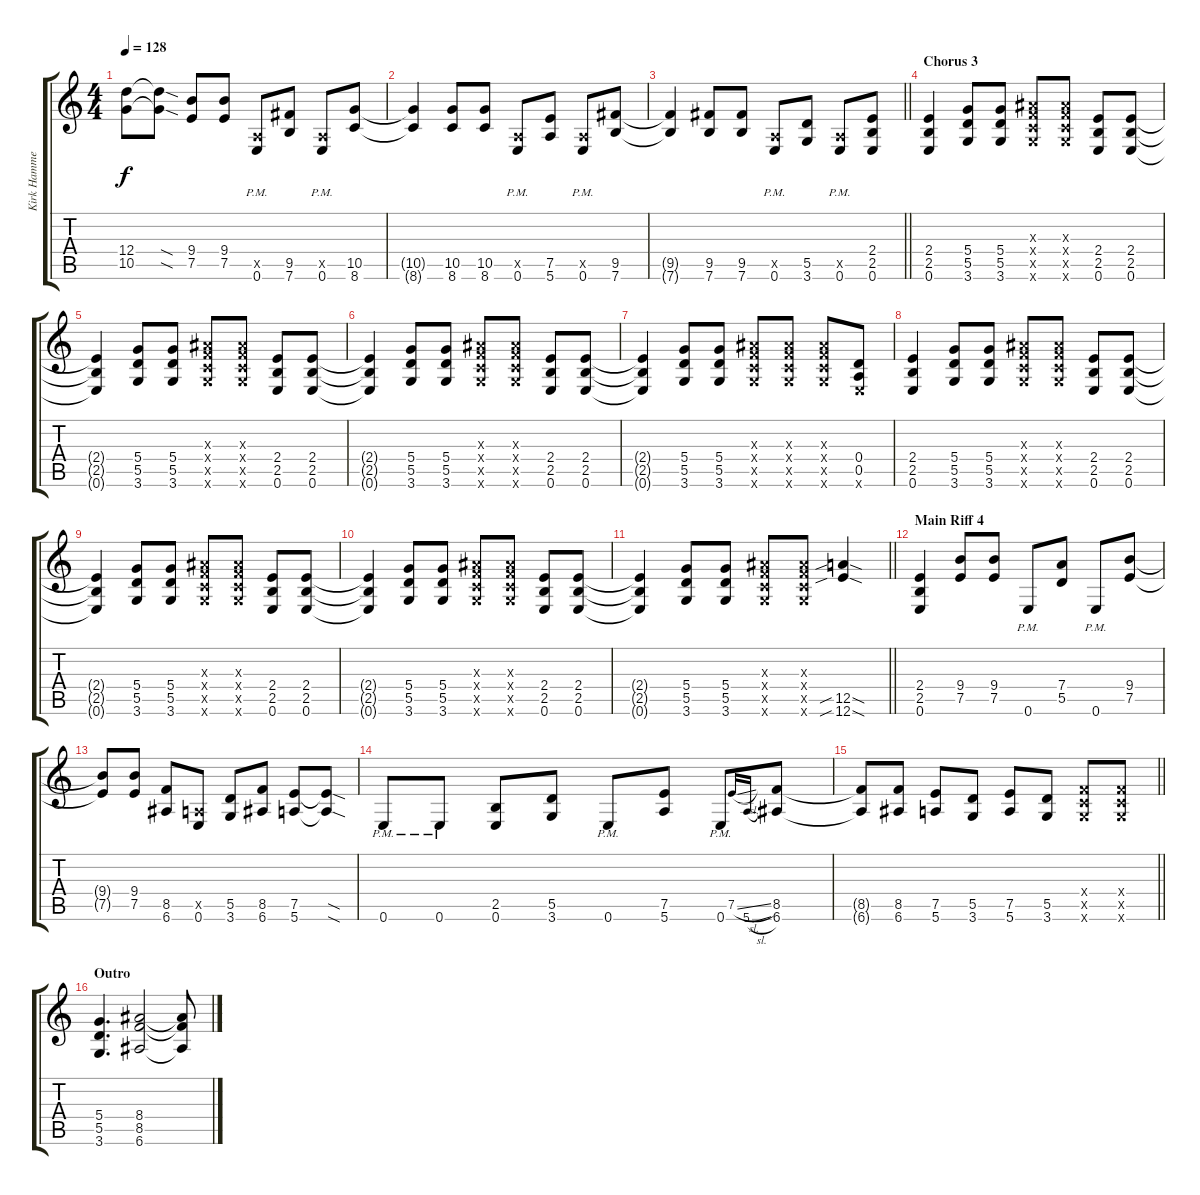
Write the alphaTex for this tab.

\track ("Kirk Hammett (Guitar Lead)" "Kirk Hamme") {instrument distortionguitar}
\staff {score tabs}
\tuning (E4 B3 G3 D3 A2 E2) {hide}
\ts (4 4)
\tempo 128
\clef g2
\ks c
(12.4 10.5).8{dy f} (12.4{sod t} 10.5{sod t}).8 (9.4 7.5).8 (9.4 7.5).8 (0.5{x} 0.6{pm}).8 (9.5 7.6).8 (0.5{x} 0.6{pm}).8 (10.5 8.6).8 |
(10.5{t} 8.6{t}).4 (10.5 8.6).8 (10.5 8.6).8 (0.5{x} 0.6{pm}).8 (7.5 5.6).8 (0.5{x} 0.6{pm}).8 (9.5 7.6).8 |
\barLineRight lightlight
(9.5{t} 7.6{t}).4 (9.5 7.6).8 (9.5 7.6).8 (0.5{x} 0.6{pm}).8 (5.5 3.6).8 (0.5{x} 0.6{pm}).8 (2.4 2.5 0.6).8 |
\section ("" "Chorus 3")
(2.4 2.5 0.6).4 (5.4 5.5 3.6).8 (5.4 5.5 3.6).8 (3.3{x} 3.4{x} 3.5{x} 3.6{x}).8 (3.3{x} 3.4{x} 3.5{x} 3.6{x}).8 (2.4 2.5 0.6).8 (2.4 2.5 0.6).8 |
(2.4{t} 2.5{t} 0.6{t}).4 (5.4 5.5 3.6).8 (5.4 5.5 3.6).8 (3.3{x} 3.4{x} 3.5{x} 3.6{x}).8 (3.3{x} 3.4{x} 3.5{x} 3.6{x}).8 (2.4 2.5 0.6).8 (2.4 2.5 0.6).8 |
(2.4{t} 2.5{t} 0.6{t}).4 (5.4 5.5 3.6).8 (5.4 5.5 3.6).8 (3.3{x} 3.4{x} 3.5{x} 3.6{x}).8 (3.3{x} 3.4{x} 3.5{x} 3.6{x}).8 (2.4 2.5 0.6).8 (2.4 2.5 0.6).8 |
(2.4{t} 2.5{t} 0.6{t}).4 (5.4 5.5 3.6).8 (5.4 5.5 3.6).8 (3.3{x} 3.4{x} 3.5{x} 3.6{x}).8 (3.3{x} 3.4{x} 3.5{x} 3.6{x}).8 (3.3{x} 3.4{x} 3.5{x} 3.6{x}).8 (0.4 0.5 0.6{x}).8 |
(2.4 2.5 0.6).4 (5.4 5.5 3.6).8 (5.4 5.5 3.6).8 (3.3{x} 3.4{x} 3.5{x} 3.6{x}).8 (3.3{x} 3.4{x} 3.5{x} 3.6{x}).8 (2.4 2.5 0.6).8 (2.4 2.5 0.6).8 |
(2.4{t} 2.5{t} 0.6{t}).4 (5.4 5.5 3.6).8 (5.4 5.5 3.6).8 (3.3{x} 3.4{x} 3.5{x} 3.6{x}).8 (3.3{x} 3.4{x} 3.5{x} 3.6{x}).8 (2.4 2.5 0.6).8 (2.4 2.5 0.6).8 |
(2.4{t} 2.5{t} 0.6{t}).4 (5.4 5.5 3.6).8 (5.4 5.5 3.6).8 (3.3{x} 3.4{x} 3.5{x} 3.6{x}).8 (3.3{x} 3.4{x} 3.5{x} 3.6{x}).8 (2.4 2.5 0.6).8 (2.4 2.5 0.6).8 |
\barLineRight lightlight
(2.4{t} 2.5{t} 0.6{t}).4 (5.4 5.5 3.6).8 (5.4 5.5 3.6).8 (3.3{x} 3.4{x} 3.5{x} 3.6{x}).8 (3.3{x} 3.4{x} 3.5{x} 3.6{x}).8 (12.5{sib sod} 12.6{sib sod}).4 |
\section ("" "Main Riff 4")
(2.4 2.5 0.6).4 (9.4 7.5).8 (9.4 7.5).8 0.6{pm}.8 (7.4 5.5).8 0.6{pm}.8 (9.4 7.5).8 |
(9.4{t} 7.5{t}).8 (9.4 7.5).8 (8.5 6.6).8 (0.5{x} 0.6).8 (5.5 3.6).8 (8.5 6.6).8 (7.5 5.6).8 (7.5{sod t} 5.6{sod t}).8 |
0.6{pm}.8 0.6{pm}.8 (2.5 0.6).8 (5.5 3.6).8 0.6{pm}.8 (7.5 5.6).8 0.6{pm}.8 7.5{sl}.16{gr onbeat} 5.6{sl}.16{gr onbeat} (8.5 6.6).8 |
\barLineRight lightlight
(8.5{t} 6.6{t}).8 (8.5 6.6).8 (7.5 5.6).8 (5.5 3.6).8 (7.5 5.6).8 (5.5 3.6).8 (3.4{x} 3.5{x} 3.6{x}).8 (3.4{x} 3.5{x} 3.6{x}).8 |
\section ("" "Outro")
(5.4 5.5 3.6).4{d} (8.4 8.5 6.6).2 (8.4{ss t} 8.5{ss t} 6.6{ss t}).8
